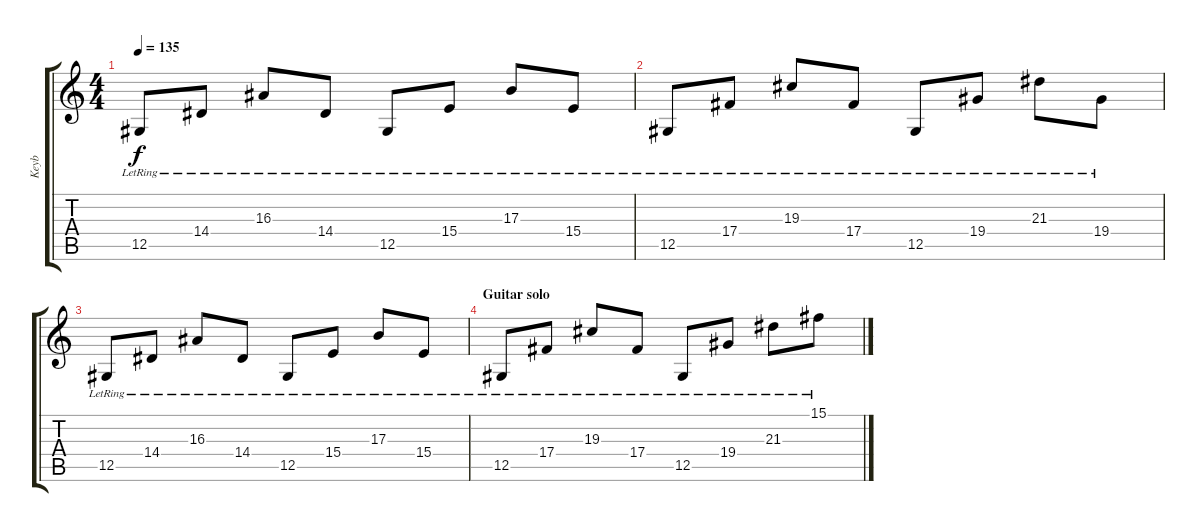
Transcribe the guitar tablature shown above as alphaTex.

\track ("Keyb" "Keyb") {instrument lead2sawtooth}
\staff {score tabs}
\tuning (Eb4 Bb3 Gb3 Db3 Ab2 Eb2) {hide}
\ts (4 4)
\tempo 135
\clef g2
\ks c
12.5{lr}.8{dy f} 14.4{lr}.8 16.3{lr}.8 14.4{lr}.8 12.5{lr}.8 15.4{lr}.8 17.3{lr}.8 15.4{lr}.8 |
12.5{lr}.8 17.4{lr}.8 19.3{lr}.8 17.4{lr}.8 12.5{lr}.8 19.4{lr}.8 21.3{lr}.8 19.4{lr}.8 |
12.5{lr}.8 14.4{lr}.8 16.3{lr}.8 14.4{lr}.8 12.5{lr}.8 15.4{lr}.8 17.3{lr}.8 15.4{lr}.8 |
\section ("" "Guitar solo")
12.5{lr}.8 17.4{lr}.8 19.3{lr}.8 17.4{lr}.8 12.5{lr}.8 19.4{lr}.8 21.3{lr}.8 15.1{lr}.8
